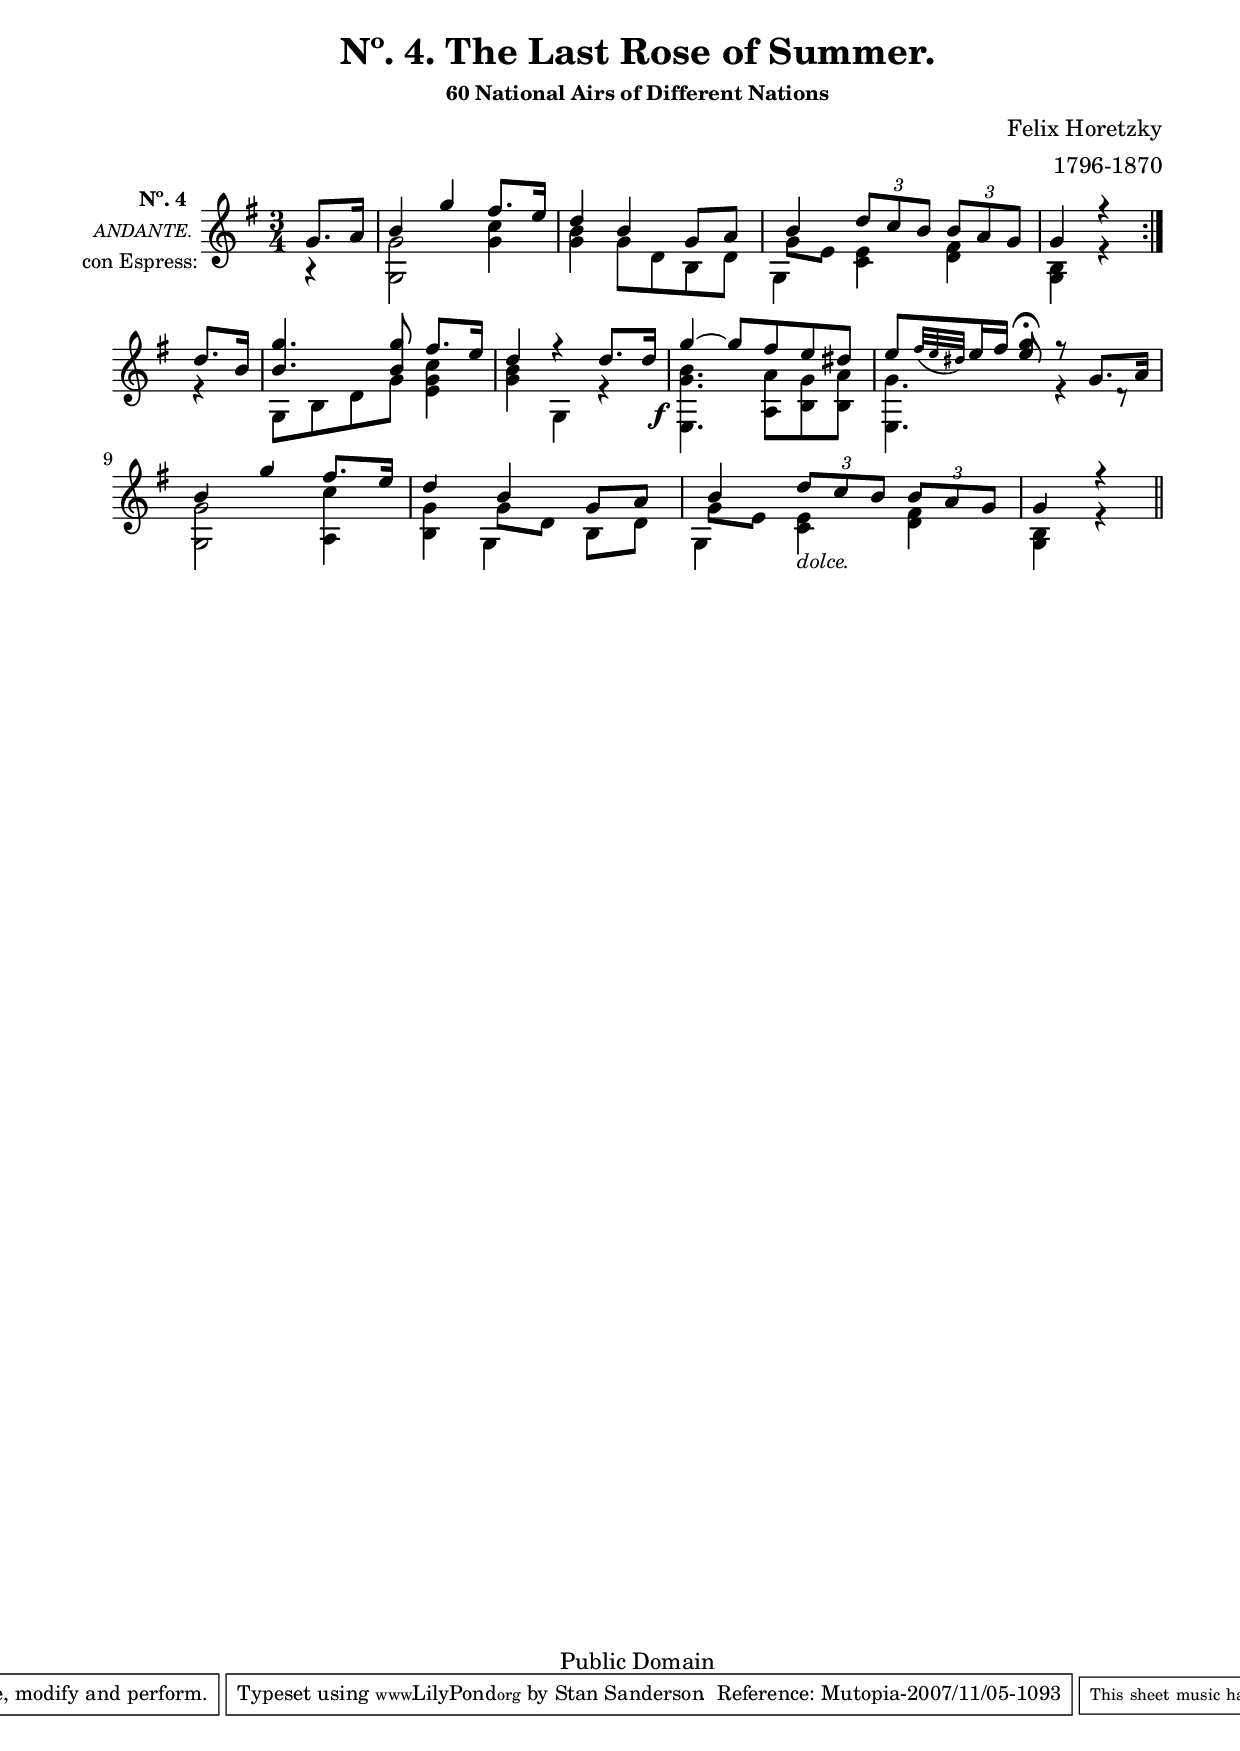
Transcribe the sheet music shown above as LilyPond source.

% Entered on Nov 3, 2007
\version "2.11.34"
%#(set-global-staff-size 17) 

\paper {
%	#(set-paper-size "a4")
%	#(set-paper-size "letter")
	left-margin = 0.75 \in
	line-width = 7.0 \in
	between-system-padding = #2.0
	between-system-space = #2.0
	ragged-last-bottom = ##t 
	ragged-bottom = ##f
}

\header {
	title = "Nº. 4. The Last Rose of Summer."
	subtitle = ""
	subsubtitle = "60 National Airs of Different Nations"
	composer = \markup{\column \right-align 
	{\line {Felix Horetzky} 1796-1870}}
	meter = ""
% MUTOPIA
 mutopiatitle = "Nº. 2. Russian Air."
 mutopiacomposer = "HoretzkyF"
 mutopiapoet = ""
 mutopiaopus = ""
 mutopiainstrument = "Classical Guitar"
 date = "unk"
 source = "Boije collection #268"
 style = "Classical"
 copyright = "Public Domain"
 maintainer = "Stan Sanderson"
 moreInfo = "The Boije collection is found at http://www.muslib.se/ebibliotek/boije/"
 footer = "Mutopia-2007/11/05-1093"
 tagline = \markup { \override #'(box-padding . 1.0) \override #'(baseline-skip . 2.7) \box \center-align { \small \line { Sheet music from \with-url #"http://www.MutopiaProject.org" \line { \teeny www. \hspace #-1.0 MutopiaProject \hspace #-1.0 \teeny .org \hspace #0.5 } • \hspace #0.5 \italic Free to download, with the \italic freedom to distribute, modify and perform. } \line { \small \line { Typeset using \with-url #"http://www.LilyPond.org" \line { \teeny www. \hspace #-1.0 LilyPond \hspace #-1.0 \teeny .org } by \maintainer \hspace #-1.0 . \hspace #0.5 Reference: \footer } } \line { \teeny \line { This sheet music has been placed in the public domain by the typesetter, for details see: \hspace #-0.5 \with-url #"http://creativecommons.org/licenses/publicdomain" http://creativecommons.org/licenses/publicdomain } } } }
}

%%%%%%%%%%%%%%%%%%%%%%%%%%%%%%%%%%%%
%%
%% Source & comments
%%	
%%  Felix Horetzky was born in Horyszów Ruski, Poland, January 1, 1796.
%%	Little is known about he came to the guitar. He traveled to Vienna
%%	to study under master guitarrist, Mauro Giuliani. He traveled
%%  extensively in Europe as a concert performer and teacher. He wrote
%%  between 100 and 150 pieces for the guitar. He died in Edinburgh
%%  on October 6, 1870.
%%
%%	This piece is from #268, "60 National Airs of Different Nations",
%%	in the Boije collection and is in the public domain.
%%	<http://www.muslib.se/ebibliotek/boije/>
%%	Publisher: Chappell (London), no date given.
%%
%%	Carl Boije (1849-1923) was an amateur guitarist whose vast collection
%%	was donated to the State Library of Sweden after his death.
%%
%%	The dynamic markings for the most part follow the original score; obvious
%%	notation errors have been corrected.
%%
%%%%%%%%%%%%%%%%%%%%%%%%%%%%%%%%%%%%

\include "english.ly"

%%%% shortcuts

dol = \markup { \smaller\italic "dolce."}
cres = \markup{\smaller\italic"cresc:"}
cress = \markup{\tiny\smaller\italic"cresc:"}
espr = \markup{\smaller\italic"espres:"}
rit = \markup{\smaller\italic"ritart:"}
atem = \markup{\smaller\italic"a tempo:"}
smz = \markup{\smaller\italic"smorz:"} % smorzando
showTup = { \override TupletNumber #'transparent = ##f
		\override TupletBracket #'transparent = ##f }
hideTup = { \override TupletNumber #'transparent = ##t
		\override TupletBracket #'transparent = ##t }
seg = \markup {\smaller \smaller \musicglyph #"scripts.segno"}
cod = \markup {\smaller \vcenter "to" \hspace #0.7 \smaller \vcenter \musicglyph #"scripts.coda"}
toseg = \markup { \bold \vcenter "to" \hspace #0.7 \vcenter \smaller \musicglyph #"scripts.segno" }
fin = \markup {\smaller \bold \italic "Fine."}		
I = \once \override NoteColumn #'ignore-collision = ##t	

%% End shortcuts


%%%%%%%%%%
%% Reminders
%
%    \once \override DynamicText #'extra-offset = #'(-3.75 . 5.5)
%    \once \override TextScript #'extra-offset = #'( 0.8 . -2.3 )
%
%%%%%%%%%%

upper = \relative c''{
	\set Staff.instrumentName=\markup{ \column \right-align
	{\smaller\bold "Nº. 4  " 
	\smaller\smaller\italic "ANDANTE. " \smaller "con Espress:"}}
	\repeat volta 2 {
		\partial 4*1 g8. a16 |
		b4 g' fs8. e16 |
		d4 b g8 a |
		<<b4 \\{\override Stem #'length-fraction = #0.2 g8[ e]}>>
			\times 2/3{d'8 c b} \times 2/3{b[ a g]} |
		g4 r 
	}
	
		d'8. b16 |
		<g' b,>4. <g b,>8 fs8. e16 |
		d4 r d8. d16 |
		g4 ~ g8 fs e ds |
		e[ \grace {
			\override Stem #'length-fraction = #0.4 \slurDown fs32[( e ds])} 
			e16 fs]  <g e>8\fermata r g,8. a16 |
		b4 g' fs8. e16 |
		d4 <<b4 \\{\override Stem #'length-fraction = #0.21 g8[ d]}>>
			g8 a |
		<<b4 \\{\override Stem #'length-fraction = #0.23 g8[ e]}>>
			\times 2/3{d'8[ c b]} \times 2/3{b a g} |
		g4 r 	
	
}

		

lower = \relative c' { 
	\override Staff.NoteCollision 
	#'merge-differently-headed = ##t
	\repeat volta 2 {
		r4 |
		<g' g,>2 <c g>4 |
		<b g> g8 d b d |
		g,4 <e' c> <fs d> |
		<b, g> r
	}
	
		r4 |
		g8 b d g <c g e>4 |
		<b g> g, r |
		\once \override DynamicText #'extra-offset = #'(-2.75 . 3.5)
		<b' g e,>4._\f <a a,>8 <g b,> <a b,> |
		<g e,>4. r4 d8\rest |
		<g g,>2 <c a,>4 |
		<g b,> g, b8 d |
		g,4 <e' c>_\dol <fs d> |
		<b, g> r
	
		
}	

staffClassicalGuitar = \new Staff  {
		\time 3/4
		\key g \major
		\set Staff.connectArpeggios = ##t
		\set Staff.midiInstrument="acoustic guitar (nylon)"
		<<
			\new Voice = A { \voiceOne  \upper }			
			\new Voice = C { \voiceFour  \lower }
		>>
		\bar "||"   %%  "|."
}

\score { 
		<<
			\staffClassicalGuitar
		>>
		}
		
\layout  {\context {
   \Staff
   \consists Span_arpeggio_engraver
 } }

\score {
%%	\unfoldRepeats
	\staffClassicalGuitar
	\midi {
		\context {
			\Score
			tempoWholesPerMinute = #(ly:make-moment 90 4)
		}
		\context {
			\Voice
			\remove "Dynamic_performer"
	    }
    }
}
